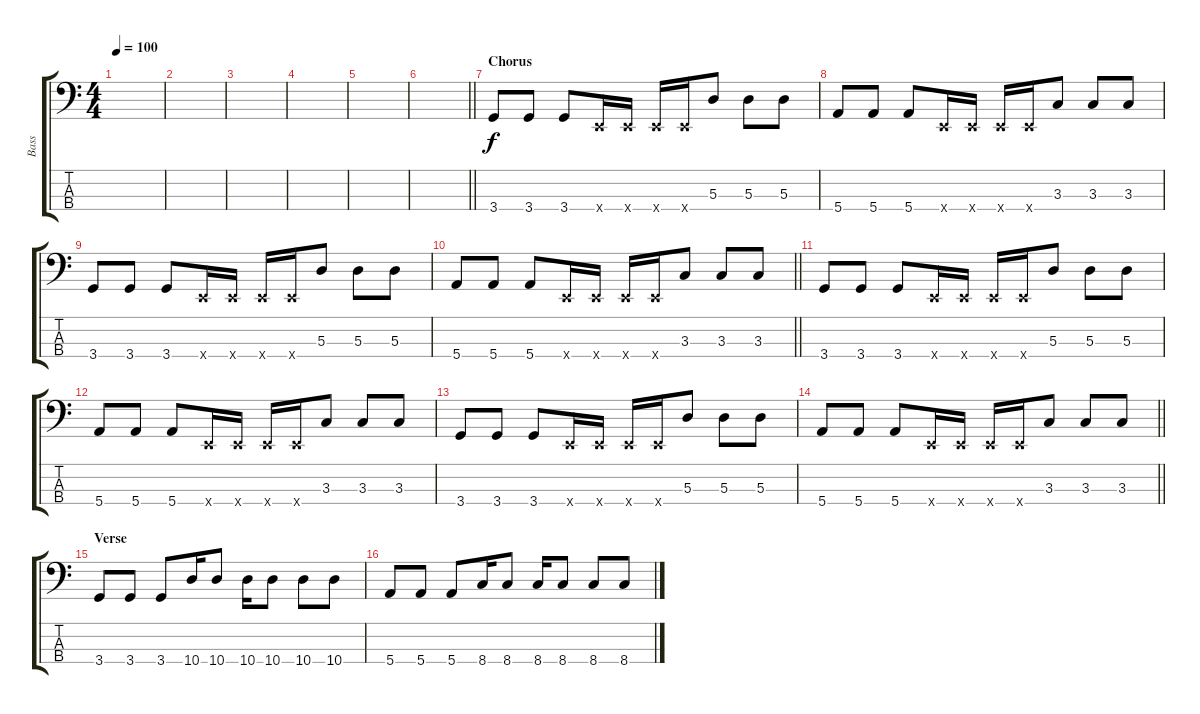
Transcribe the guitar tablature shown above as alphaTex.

\track ("Bass" "Bass") {instrument electricbassfinger}
\staff {score tabs}
\tuning (G2 D2 A1 E1) {hide}
\ts (4 4)
\tempo 100
\clef f4
\ks c
|
|
|
|
|
\barLineRight lightlight
|
\section ("" "Chorus")
3.4.8 3.4.8 3.4.8 0.4{x}.16 0.4{x}.16 0.4{x}.16 0.4{x}.16 5.3.8 5.3.8 5.3.8 |
5.4.8 5.4.8 5.4.8 0.4{x}.16 0.4{x}.16 0.4{x}.16 0.4{x}.16 3.3.8 3.3.8 3.3.8 |
3.4.8 3.4.8 3.4.8 0.4{x}.16 0.4{x}.16 0.4{x}.16 0.4{x}.16 5.3.8 5.3.8 5.3.8 |
\barLineRight lightlight
5.4.8 5.4.8 5.4.8 0.4{x}.16 0.4{x}.16 0.4{x}.16 0.4{x}.16 3.3.8 3.3.8 3.3.8 |
3.4.8 3.4.8 3.4.8 0.4{x}.16 0.4{x}.16 0.4{x}.16 0.4{x}.16 5.3.8 5.3.8 5.3.8 |
5.4.8 5.4.8 5.4.8 0.4{x}.16 0.4{x}.16 0.4{x}.16 0.4{x}.16 3.3.8 3.3.8 3.3.8 |
3.4.8 3.4.8 3.4.8 0.4{x}.16 0.4{x}.16 0.4{x}.16 0.4{x}.16 5.3.8 5.3.8 5.3.8 |
\barLineRight lightlight
5.4.8 5.4.8 5.4.8 0.4{x}.16 0.4{x}.16 0.4{x}.16 0.4{x}.16 3.3.8 3.3.8 3.3.8 |
\section ("" "Verse")
3.4.8 3.4.8 3.4.8 10.4.16 10.4.8 10.4.16 10.4.8 10.4.8 10.4.8 |
5.4.8 5.4.8 5.4.8 8.4.16 8.4.8 8.4.16 8.4.8 8.4.8 8.4.8
